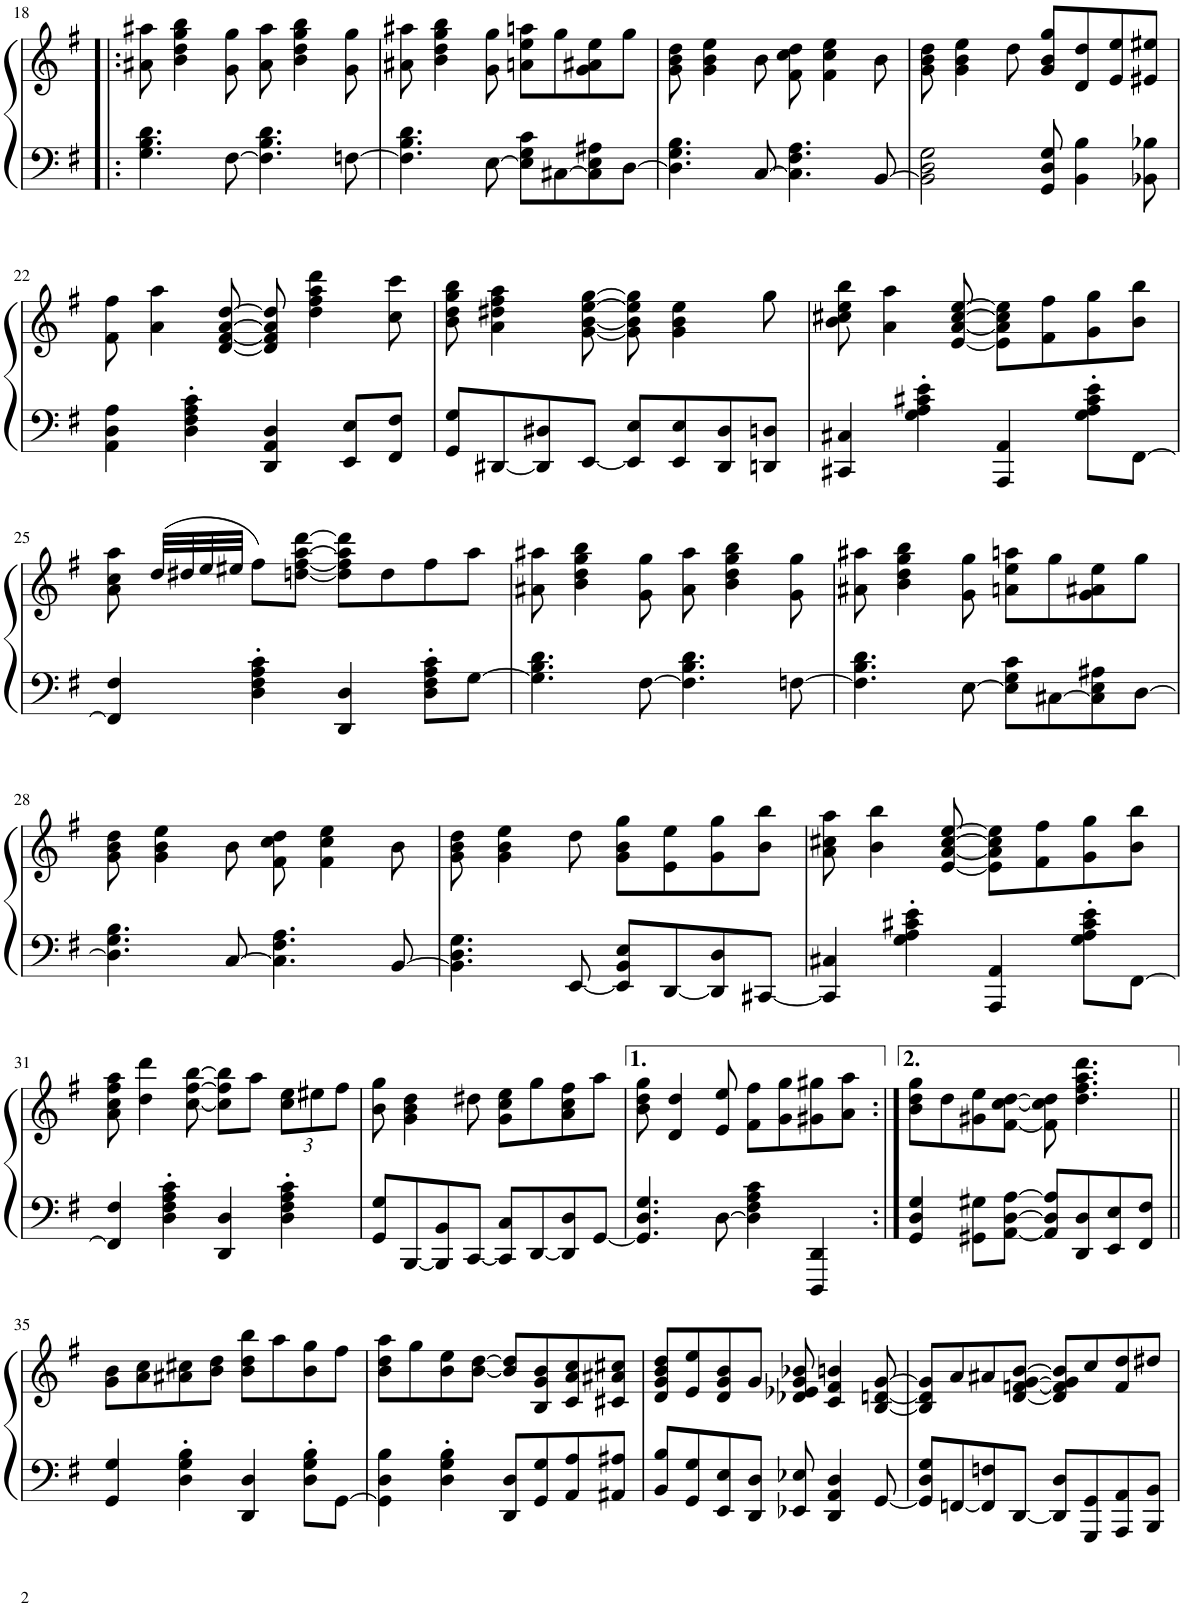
**kern	**kern
*part1	*part1
*staff2	*staff1
*I"Piano	*
*I'Pno.	*
!!LO:PB:g=z
*clefG2	*clefG2
*k[f#]	*k[f#]
*G:	*G:
*M4/4	*M4/4
*met(c)	*met(c)
=18!|:	=18!|:
4.G\ 4.B\ 4.d\	8a#X\ 8aa#X\
.	4b\ 4dd\ 4gg\ 4bb\
[8F#\	8g\ 8gg\
4.F#\] 4.B\ 4.d\	8a#\ 8aa#\
.	4b\ 4dd\ 4gg\ 4bb\
[8Fn\	8g\ 8gg\
=19	=19
4.F\] 4.B\ 4.d\	8a#X\ 8aa#X\
.	4b\ 4dd\ 4gg\ 4bb\
[8E\	8g\ 8gg\
8E\] 8G\ 8c\L	8an\ 8ee\ 8aan\L
[8C#X\	8gg\
8C#\] 8E\ 8A#X\	8g\ 8a#X\ 8ee\
[8D\J	8gg\J
=20	=20
4.D\] 4.G\ 4.B\	8g\ 8b\ 8dd\
.	4g\ 4b\ 4ee\
[8C/	8b\
4.C\] 4.F#\ 4.A\	8f#\ 8cc\ 8dd\
.	4f#\ 4cc\ 4ee\
[8BB/	8b\
=21	=21
2BB\] 2D\ 2G\	8g\ 8b\ 8dd\
.	4g\ 4b\ 4ee\
.	8dd\
8GG/ 8D/ 8G/	8g/ 8b/ 8gg/L
4BB\ 4B\	8d/ 8dd/
.	8e/ 8ee/
8BB-X\ 8B-X\	8e#X/ 8ee#X/J
!!LO:LB:g=z
=22	=22
4AA\ 4D\ 4A\	8f#\ 8ff#\
.	4a\ 4aa\
4D\' 4F#\' 4A\' 4c\'	.
.	[8d/ [8f#/ [8a/ [8dd/
4DD/ 4AA/ 4D/	8d/] 8f#/] 8a/] 8dd/]
.	4dd\ 4ff#\ 4aa\ 4ddd\
8EE/ 8E/L	.
8FF#/ 8F#/J	8cc\ 8ccc\
=23	=23
8GG/ 8G/L	8b\ 8dd\ 8gg\ 8bb\
[8DD#X/	4a\ 4dd#X\ 4ff#\ 4aa\
8DD#/] 8D#X/	.
[8EE/J	[8g\ [8b\ [8ee\ [8gg\
8EE/] 8E/L	8g\] 8b\] 8ee\] 8gg\]
8EE/ 8E/	4g\ 4b\ 4ee\
8DD#/ 8D#/	.
8DDn/ 8Dn/J	8gg\
=24	=24
4CC#X/ 4C#X/	8b\ 8cc#X\ 8ee\ 8bb\
.	4a\ 4aa\
4G\' 4A\' 4c#X\' 4e\'	.
.	[8e/ [8a/ [8cc#/ [8ee/
4AAA/ 4AA/	8e\] 8a\] 8cc#\] 8ee\]L
.	8f#\ 8ff#\
8G\' 8A\' 8c#\' 8e\'L	8g\ 8gg\
[8FF#\J	8b\ 8bb\J
!!LO:LB:g=z
=25	=25
4FF#/] 4F#/	8a\ 8cc\ 8aa\
.	(32dd/LLL
.	32dd#X/
.	32ee/
.	32ee#X/JJJ
4D\' 4F#\' 4A\' 4c\'	8ff#\L)
.	[8ddn\ [8ff#\ [8aa\ [8ddd\J
4DD/ 4D/	8dd\] 8ff#\] 8aa\] 8ddd\]L
.	8dd\
8D\' 8F#\' 8A\' 8c\'L	8ff#\
[8G\J	8aa\J
=26	=26
4.G\] 4.B\ 4.d\	8a#X\ 8aa#X\
.	4b\ 4dd\ 4gg\ 4bb\
[8F#\	8g\ 8gg\
4.F#\] 4.B\ 4.d\	8a#\ 8aa#\
.	4b\ 4dd\ 4gg\ 4bb\
[8Fn\	8g\ 8gg\
=27	=27
4.F\] 4.B\ 4.d\	8a#X\ 8aa#X\
.	4b\ 4dd\ 4gg\ 4bb\
[8E\	8g\ 8gg\
8E\] 8G\ 8c\L	8an\ 8ee\ 8aan\L
[8C#X\	8gg\
8C#\] 8E\ 8A#X\	8g\ 8a#X\ 8ee\
[8D\J	8gg\J
!!LO:LB:g=z
=28	=28
4.D\] 4.G\ 4.B\	8g\ 8b\ 8dd\
.	4g\ 4b\ 4ee\
[8C/	8b\
4.C\] 4.F#\ 4.A\	8f#\ 8cc\ 8dd\
.	4f#\ 4cc\ 4ee\
[8BB/	8b\
=29	=29
4.BB\] 4.D\ 4.G\	8g\ 8b\ 8dd\
.	4g\ 4b\ 4ee\
[8EE/	8dd\
8EE/] 8BB/ 8E/L	8g\ 8b\ 8gg\L
[8DD/	8e\ 8ee\
8DD/] 8D/	8g\ 8gg\
[8CC#X/J	8b\ 8bb\J
=30	=30
4CC#/] 4C#X/	8a\ 8cc#X\ 8aa\
.	4b\ 4bb\
4G\' 4A\' 4c#X\' 4e\'	.
.	[8e/ [8a/ [8cc#/ [8ee/
4AAA/ 4AA/	8e\] 8a\] 8cc#\] 8ee\]L
.	8f#\ 8ff#\
8G\' 8A\' 8c#\' 8e\'L	8g\ 8gg\
[8FF#\J	8b\ 8bb\J
!!LO:LB:g=z
=31	=31
4FF#/] 4F#/	8a\ 8cc\ 8ff#\ 8aa\
.	4dd\ 4ddd\
4D\' 4F#\' 4A\' 4c\'	.
.	[8cc\ [8ff#\ [8bb\
4DD/ 4D/	8cc\] 8ff#\] 8bb\]L
.	8aa\J
*	*Xbrackettup
4D\' 4F#\' 4A\' 4c\'	12cc\ 12ee\L
.	12ee#X\
.	12ff#\J
=32	=32
8GG/ 8G/L	8b\ 8gg\
[8BBB/	4g\ 4b\ 4dd\
8BBB/] 8BB/	.
[8CC/J	8dd#X\
8CC/] 8C/L	8g\ 8cc\ 8ee\L
[8DD/	8gg\
8DD/] 8D/	8a\ 8cc\ 8ff#\
[8GG/J	8aa\J
=33	=33
4.GG/] 4.D/ 4.G/	8b\ 8dd\ 8gg\
.	4d/ 4dd/
[8D\	8e/ 8ee/
4D\] 4F#\ 4A\ 4c\	8f#\ 8ff#\L
.	8g\ 8gg\
4DDD/ 4DD/	8g#X\ 8gg#X\
.	8a\ 8aa\J
=34:|!	=34:|!
4GG/ 4D/ 4G/	8b\ 8dd\ 8gg\L
.	8dd\
8GG#X\ 8G#X\L	8g#X\ 8ee\
[8AA\ [8D\ [8A\J	[8f#\ [8cc\ [8dd\J
8AA/] 8D/] 8A/]L	8f#\] 8cc\] 8dd\]
8DD/ 8D/	4.dd\ 4.ff#\ 4.aa\ 4.ddd\
8EE/ 8E/	.
8FF#/ 8F#/J	.
!!LO:LB:g=z
=35||	=35||
4GG/ 4G/	8g\ 8b\L
.	8a\ 8cc\
4D\' 4G\' 4B\'	8a#X\ 8cc#X\
.	8b\ 8dd\J
4DD/ 4D/	8b\ 8dd\ 8bb\L
.	8aa\
8D\' 8G\' 8B\'L	8b\ 8gg\
[8GG\J	8ff#\J
=36	=36
4GG\] 4D\ 4B\	8b\ 8dd\ 8aa\L
.	8gg\
4D\' 4G\' 4B\'	8b\ 8ee\
.	[8b\ [8dd\J
8DD/ 8D/L	8b/] 8dd/]L
8GG/ 8G/	8B/ 8g/ 8b/
8AA/ 8A/	8c/ 8a/ 8cc/
8AA#X/ 8A#X/J	8c#X/ 8a#X/ 8cc#X/J
=37	=37
8BB/ 8B/L	8d/ 8g/ 8b/ 8dd/L
8GG/ 8G/	8e/ 8ee/
8EE/ 8E/	8d/ 8g/ 8b/
8DD/ 8D/J	8g/J
8EE-X/ 8E-X/	8d-X/ 8e-X/ 8g/ 8b-X/
4DD/ 4AA/ 4D/	4c/ 4f#/ 4bn/
[8GG/	[8B/ [8dn/ [8g/
=38	=38
8GG/] 8D/ 8G/L	8B/] 8d/] 8g/]L
[8FFn/	8a/
8FF/] 8Fn/	8a#X/
[8DD/J	[8d/ [8fn/ [8g/ [8b/J
8DD/] 8D/L	8d/] 8f/] 8g/] 8b/]L
8GGG/ 8GG/	8cc/
8AAA/ 8AA/	8f/ 8dd/
8BBB/ 8BB/J	8dd#X/J
=	=
*-	*-
